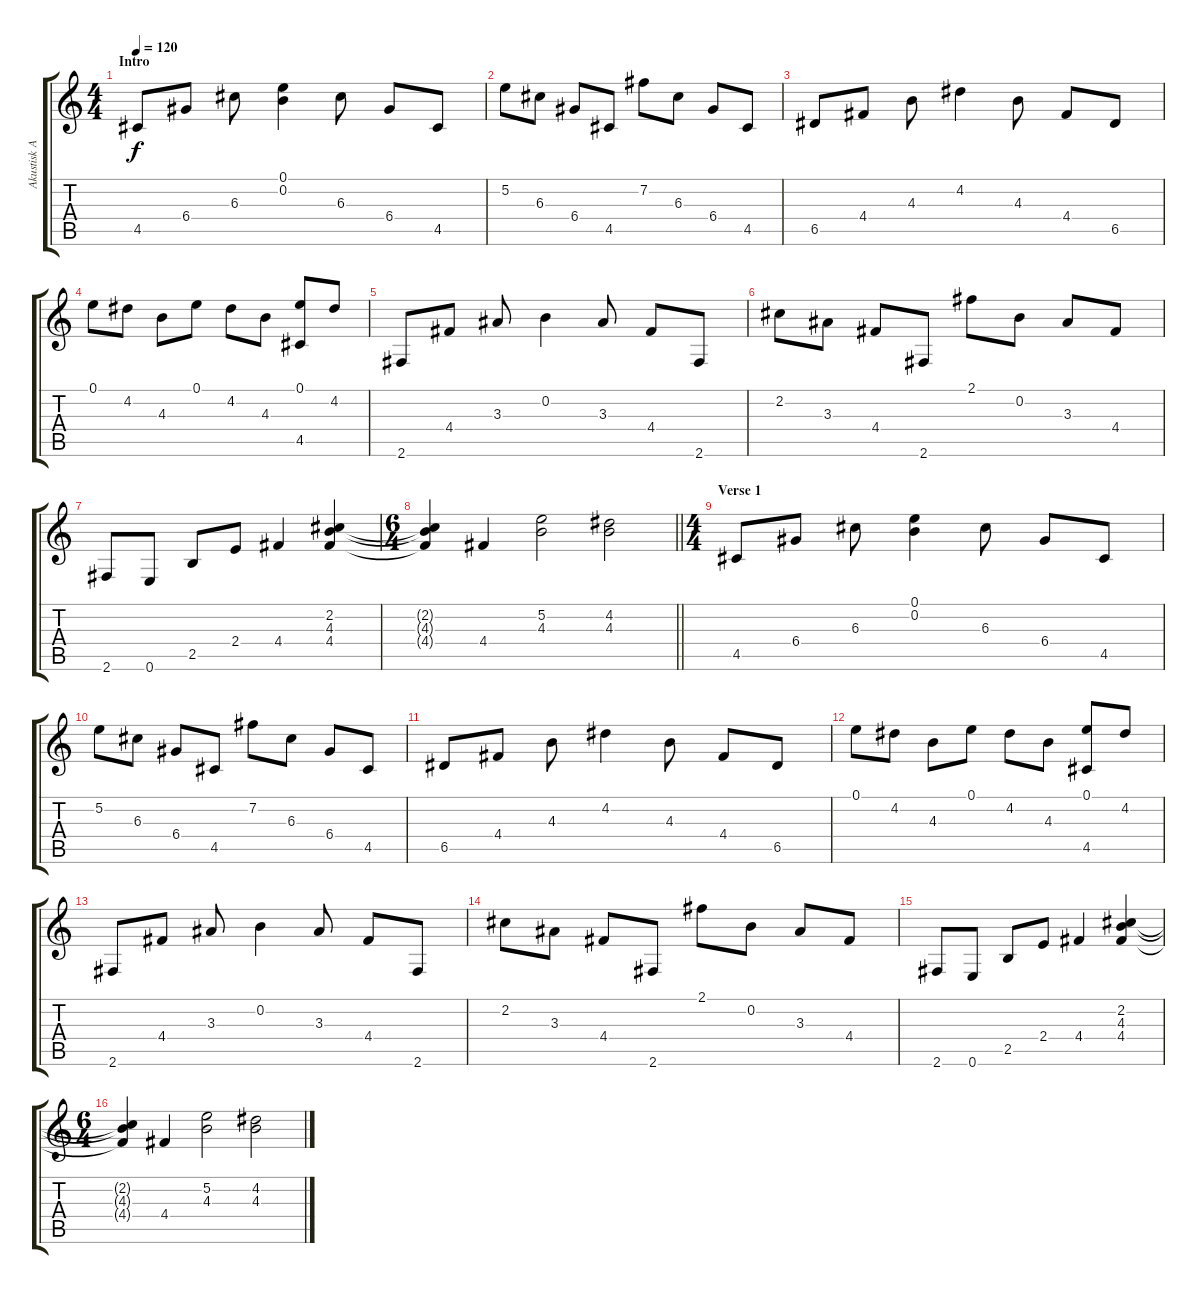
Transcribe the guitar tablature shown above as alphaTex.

\track ("Akustisk Aske" "Akustisk A") {instrument acousticguitarsteel}
\staff {score tabs}
\tuning (E4 B3 G3 D3 A2 E2) {hide}
\ts (4 4)
\section ("" "Intro")
\tempo 120
\clef g2
\ks c
4.5.8{dy f instrument acousticguitarsteel} 6.4.8 6.3.8 (0.1 0.2).4 6.3.8 6.4.8 4.5.8 |
5.2.8 6.3.8 6.4.8 4.5.8 7.2.8 6.3.8 6.4.8 4.5.8 |
6.5.8 4.4.8 4.3.8 4.2.4 4.3.8 4.4.8 6.5.8 |
0.1.8 4.2.8 4.3.8 0.1.8 4.2.8 4.3.8 (0.1 4.5).8 4.2.8 |
2.6.8 4.4.8 3.3.8 0.2.4 3.3.8 4.4.8 2.6.8 |
2.2.8 3.3.8 4.4.8 2.6.8 2.1.8 0.2.8 3.3.8 4.4.8 |
2.6.8 0.6.8 2.5.8 2.4.8 4.4.4 (2.2 4.3 4.4).4 |
\ts (6 4)
\barLineRight lightlight
(2.2{t} 4.3{t} 4.4{t}).4 4.4.4 (5.2 4.3).2 (4.2 4.3).2 |
\ts (4 4)
\section ("" "Verse 1")
4.5.8 6.4.8 6.3.8 (0.1 0.2).4 6.3.8 6.4.8 4.5.8 |
5.2.8 6.3.8 6.4.8 4.5.8 7.2.8 6.3.8 6.4.8 4.5.8 |
6.5.8 4.4.8 4.3.8 4.2.4 4.3.8 4.4.8 6.5.8 |
0.1.8 4.2.8 4.3.8 0.1.8 4.2.8 4.3.8 (0.1 4.5).8 4.2.8 |
2.6.8 4.4.8 3.3.8 0.2.4 3.3.8 4.4.8 2.6.8 |
2.2.8 3.3.8 4.4.8 2.6.8 2.1.8 0.2.8 3.3.8 4.4.8 |
2.6.8 0.6.8 2.5.8 2.4.8 4.4.4 (2.2 4.3 4.4).4 |
\ts (6 4)
(2.2{t} 4.3{t} 4.4{t}).4 4.4.4 (5.2 4.3).2 (4.2 4.3).2
